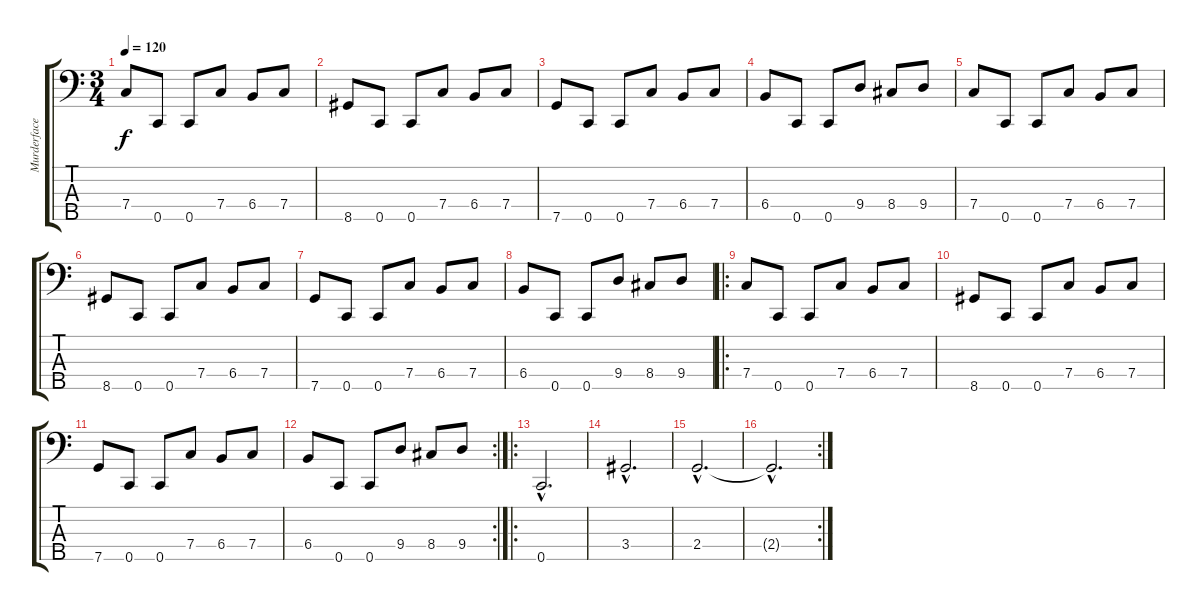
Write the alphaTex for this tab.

\track ("Murderface" "Murderface") {instrument electricbassfinger}
\staff {score tabs}
\tuning (G2 Eb2 Bb1 F1 C1) {hide}
\ts (3 4)
\tempo 120
\clef f4
\ks c
7.4.8{dy f instrument electricbassfinger} 0.5.8 0.5.8 7.4.8 6.4.8 7.4.8 |
8.5.8 0.5.8 0.5.8 7.4.8 6.4.8 7.4.8 |
7.5.8 0.5.8 0.5.8 7.4.8 6.4.8 7.4.8 |
6.4.8 0.5.8 0.5.8 9.4.8 8.4.8 9.4.8 |
7.4.8 0.5.8 0.5.8 7.4.8 6.4.8 7.4.8 |
8.5.8 0.5.8 0.5.8 7.4.8 6.4.8 7.4.8 |
7.5.8 0.5.8 0.5.8 7.4.8 6.4.8 7.4.8 |
6.4.8 0.5.8 0.5.8 9.4.8 8.4.8 9.4.8 |
\ro
7.4.8 0.5.8 0.5.8 7.4.8 6.4.8 7.4.8 |
8.5.8 0.5.8 0.5.8 7.4.8 6.4.8 7.4.8 |
7.5.8 0.5.8 0.5.8 7.4.8 6.4.8 7.4.8 |
\rc 2
6.4.8 0.5.8 0.5.8 9.4.8 8.4.8 9.4.8 |
\ro
0.5{hac}.2{d} |
3.4{hac}.2{d} |
2.4{hac}.2{d} |
\rc 2
2.4{hac t}.2{d}
